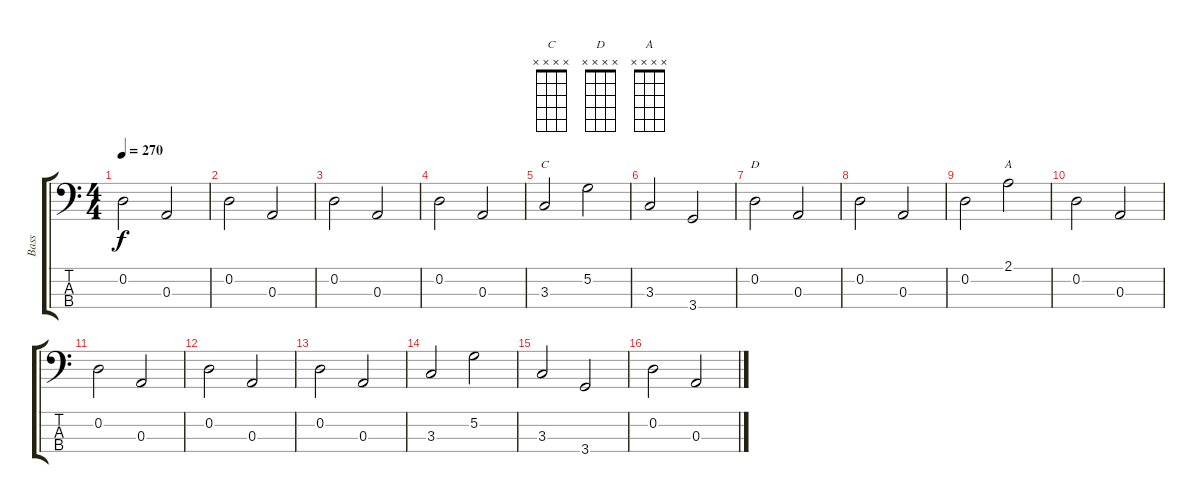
\track ("Bass" "Bass") {instrument electricbassfinger}
\staff {score tabs}
\tuning (G2 D2 A1 E1) {hide}
\chord ("C" x x x x) {firstfret 0}
\chord ("D" x x x x) {firstfret 0}
\chord ("A" x x x x) {firstfret 0}
\ts (4 4)
\tempo 270
\clef f4
\ks c
0.2.2{dy f} 0.3.2 |
0.2.2 0.3.2 |
0.2.2 0.3.2 |
0.2.2 0.3.2 |
3.3.2{ch "C"} 5.2.2 |
3.3.2 3.4.2 |
0.2.2{ch "D"} 0.3.2 |
0.2.2 0.3.2 |
0.2.2 2.1.2{ch "A"} |
0.2.2 0.3.2 |
0.2.2 0.3.2 |
0.2.2 0.3.2 |
0.2.2 0.3.2 |
3.3.2 5.2.2 |
3.3.2 3.4.2 |
0.2.2 0.3.2
